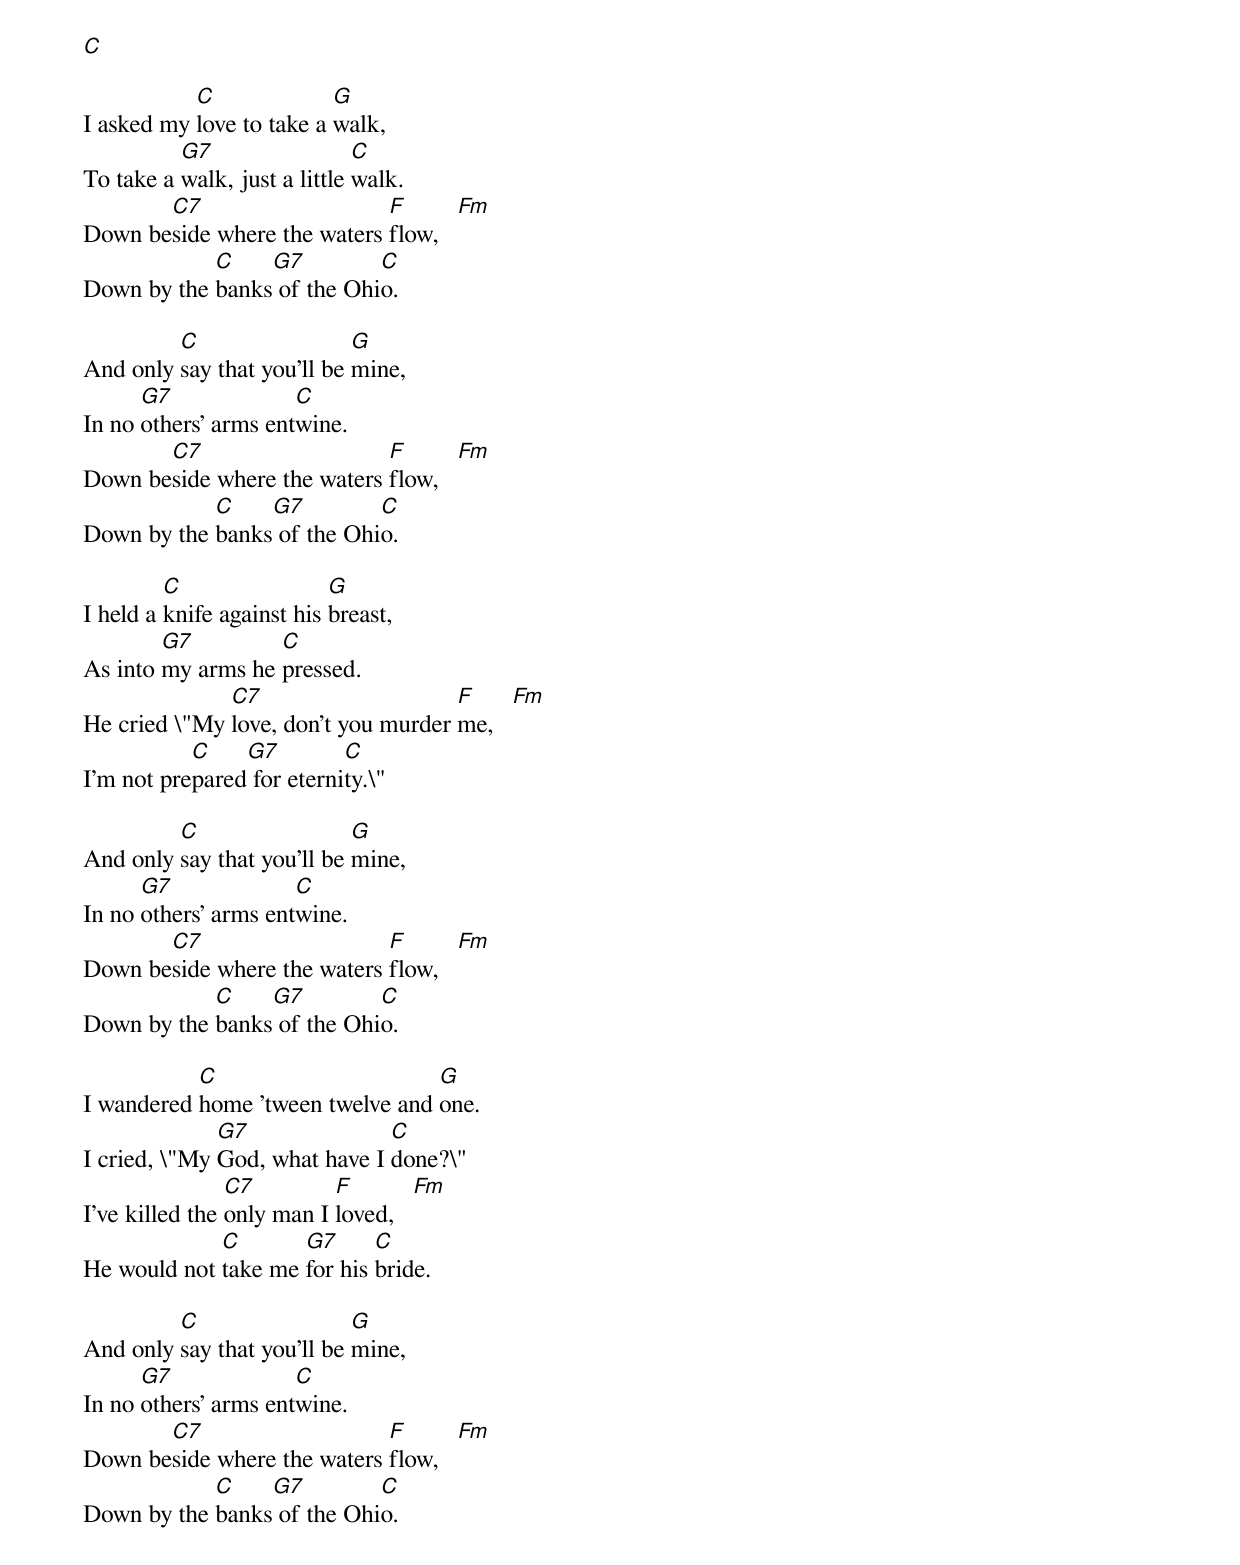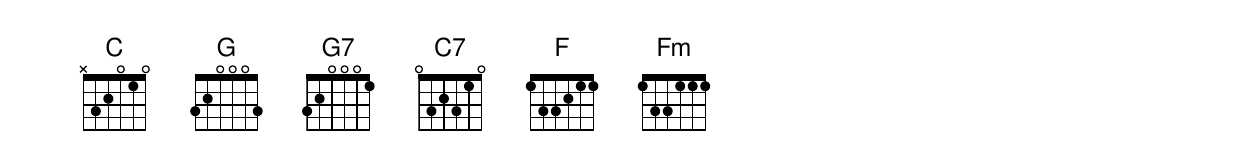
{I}
[C]

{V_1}
I asked my [C]love to take a [G]walk,
To take a [G7]walk, just a little [C]walk.
Down be[C7]side where the waters [F]flow,   [Fm]
Down by the [C]banks[G7] of the Ohi[C]o.

{C}
And only [C]say that you'll be [G]mine,
In no [G7]others' arms ent[C]wine.
Down be[C7]side where the waters [F]flow,   [Fm]
Down by the [C]banks[G7] of the Ohi[C]o.

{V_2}
I held a [C]knife against his [G]breast,
As into [G7]my arms he [C]pressed.
He cried \"My [C7]love, don't you murder [F]me,   [Fm]
I'm not pre[C]pared[G7] for eterni[C]ty.\"

{C}
And only [C]say that you'll be [G]mine,
In no [G7]others' arms ent[C]wine.
Down be[C7]side where the waters [F]flow,   [Fm]
Down by the [C]banks[G7] of the Ohi[C]o.

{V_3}
I wandered [C]home 'tween twelve and [G]one.
I cried, \"My [G7]God, what have I [C]done?\"
I've killed the [C7]only man I [F]loved,   [Fm]
He would not [C]take me [G7]for his [C]bride.

{C}
And only [C]say that you'll be [G]mine,
In no [G7]others' arms ent[C]wine.
Down be[C7]side where the waters [F]flow,   [Fm]
Down by the [C]banks[G7] of the Ohi[C]o.
